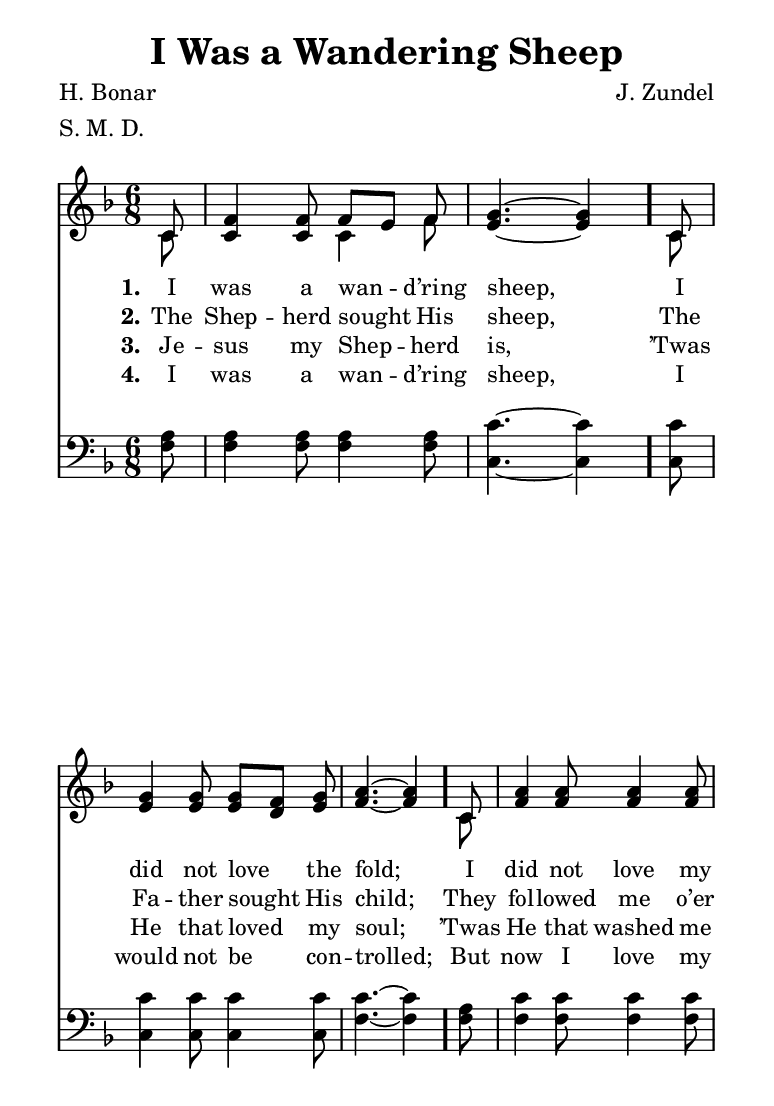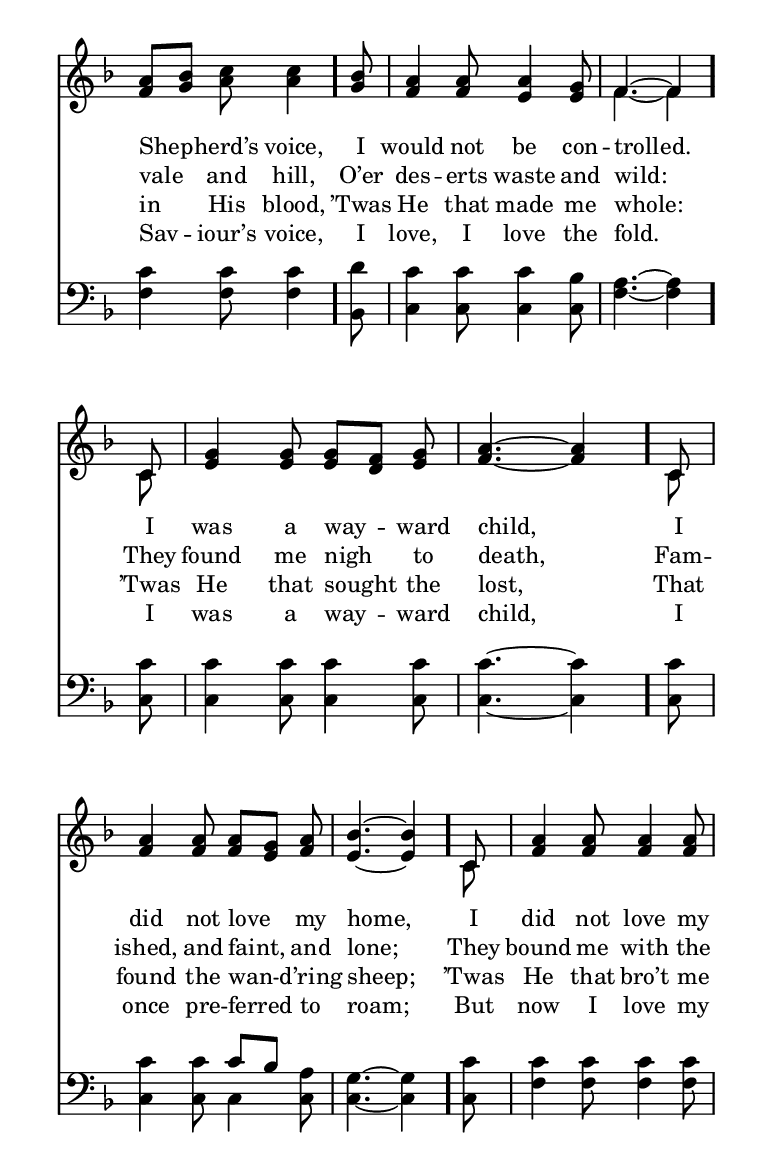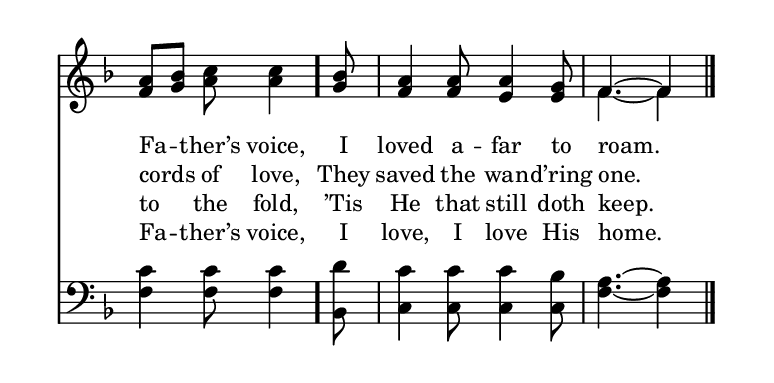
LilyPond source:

\include "common/global.ily"
\paper {
  \include "common/paper.ily"
}

\header{
  hymnnumber = "227"
  title = "I Was a Wandering Sheep"
  tunename = "Lebanon"
  meter = "S. M. D."
  poet = "H. Bonar"
  composer = "J. Zundel"
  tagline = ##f
}

global = {
  \include "common/overrides.ily"
  \override Staff.TimeSignature.style = #'numbered
  \time 6/8
  \override Score.MetronomeMark.transparent = ##t % hide all fermata changes too
  \tempo 4=80
  \key f \major
  \partial 8
  \autoBeamOff
}

notesSoprano = {
\global
\relative c' {

  c8 | f4 f8 f[ e] f | g4. ~ g4
  c,8 | g'4 g8 g[ f] g | a4. ~ a4
  c,8 | a'4 a8 a4 a8 | a8[ bes] c c4
  bes8 | a4 a8 a4 g8 | f4. ~ f4
  c8 | g'4 g8 g[ f] g | a4. ~ a4
  c,8 | a'4 a8 a[ g] a | bes4. ~ bes4
  c,8 | a'4 a8 a4 a8 | a8[ bes] c c4
  bes8 | a4 a8 a4 g8 | f4. ~ f4

  \bar "|."

}
}

notesAlto = {
\global
\relative e' {

  c8 | c4 c8 c4 f8 | e4. ~ e4
  c8 | e4 e8 e[ d] e | f4. ~ f4
  c8 | f4 f8 f4 f8 | f[ g] a a4
  g8 | f4 f8 e4 e8 | f4. ~ f4
  c8 | e4 e8 e[ d] e | f4. ~ f4
  c8 | f4 f8 f[ e] f | e4. ~ e4
  c8 | f4 f8 f4 f8 | f[ g] a a4
  g8 | f4 f8 e4 e8 | f4. ~ f4

}
}

notesTenor = {
\global
\relative a {

  a8 | a4 a8 a4 a8 | c4. ~ c4
  c8 | c4 c8 c4 c8 | c4. ~ c4
  a8 | c4 c8 c4 c8 | c4 c8 c4
  d8 | c4 c8 c4 bes8 | a4. ~ a4
  c8 | c4 c8 c4 c8 | c4. ~ c4
  c8 | c4 c8 c8[ bes] a | g4. ~ g4
  c8 | c4 c8 c4 c8 | c4 c8 c4
  d8 | c4 c8 c4 bes8 | a4. ~ a4

}
}

notesBass = {
\global
\relative f {

  f8 | f4 f8 f4 f8 | c4. ~ c4
  c8 | c4 c8 c4 c8 | f4. ~ f4
  f8 | f4 f8 f4 f8 | f4 f8 f4
  bes,8 | c4 c8 c4 c8 | f4. ~ f4
  c8 | c4 c8 c4 c8 | c4. ~ c4
  c8 | c4 c8 c4 c8 | c4. ~ c4
  c8 | f4 f8 f4 f8 | f4 f8 f4
  bes,8 | c4 c8 c4 c8 | f4. ~ f4

}
}

wordsA = \lyricmode {
\set stanza = "1."

I was a wan -- d’ring sheep, \bar "."
I did not love the fold; \bar "."
I did not love my Shep -- herd’s voice, \bar "."
I would not be con -- trolled. \bar "."
I was a way -- ward child, \bar "."
I did not love my home, \bar "."
I did not love my Fa -- ther’s voice, \bar "."
I loved a -- far to roam. \bar "."

}

wordsB = \lyricmode {
\set stanza = "2."

The Shep -- herd sought His sheep,
The Fa -- ther sought His child;
They fol -- lowed me o’er vale and hill,
O’er des -- erts waste and wild:
They found me nigh to death,
Fam -- ished, and faint, and lone;
They bound me with the cords of love,
They saved the wan -- d’ring one.

}

wordsC = \lyricmode {
\set stanza = "3."

Je -- sus my Shep -- herd is,
’Twas He that loved my soul;
’Twas He that washed me in His blood,
’Twas He that made me whole:
’Twas He that sought the lost,
That found the wan -- d’ring sheep;
’Twas He that bro’t me to the fold,
’Tis He that still doth keep.

}

wordsD = \lyricmode {
\set stanza = "4."

I was a wan -- d’ring sheep,
I would not be con -- trolled;
But now I love my Sav -- iour’s voice,
I love, I love the fold.
I was a way -- ward child,
I once pre -- ferred to roam;
But now I love my Fa -- ther’s voice,
I love, I love His home.

}

\score {
  \context ChoirStaff <<
    \context Staff = upper <<
      \set ChoirStaff.systemStartDelimiter = #'SystemStartBar
      \partcombine #'(2 . 9) \notesSoprano \notesAlto
      \context NullVoice = sopranos { \voiceOne << \notesSoprano >> }
      \context NullVoice = altos { \voiceTwo << \notesAlto >> }
      \context Lyrics = one   \lyricsto sopranos \wordsA
      \context Lyrics = two   \lyricsto sopranos \wordsB
      \context Lyrics = three \lyricsto sopranos \wordsC
      \context Lyrics = four  \lyricsto sopranos \wordsD
    >>
    \context Staff = men <<
      \clef bass
      \partcombine #'(2 . 9) \notesTenor \notesBass
      \context NullVoice = tenors { \voiceOne << \notesTenor >> }
      \context NullVoice = basses { \voiceTwo << \notesBass >> }
    >>
  >>
  \layout {
    \include "common/layout.ily"
  }
  \midi{
    \include "common/midi.ily"
  }
}

\version "2.19.49"  % necessary for upgrading to future LilyPond versions.

% vi:set et ts=2 sw=2 ai nocindent syntax=lilypond:
